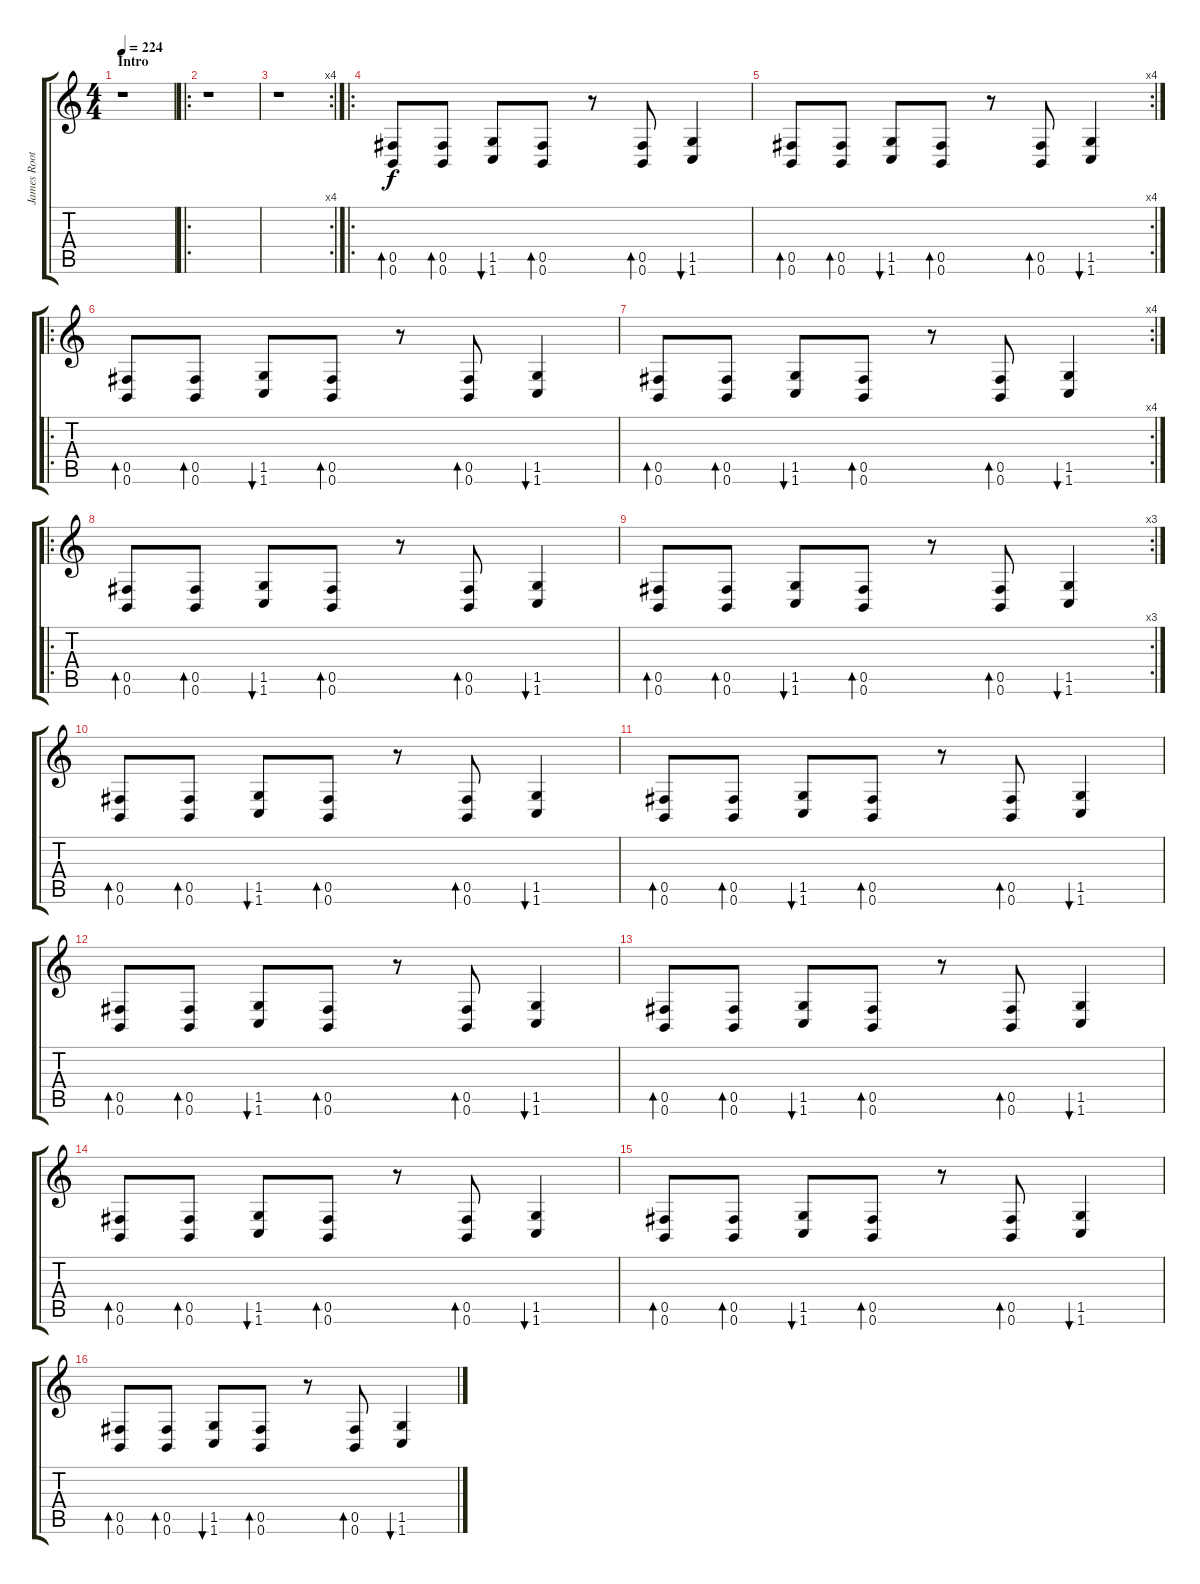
\track ("James Root" "James Root") {instrument overdrivenguitar}
\staff {score tabs}
\tuning (Db4 Ab3 E3 B2 Gb2 B1) {hide}
\ts (4 4)
\section ("" "Intro")
\tempo 224
\clef g2
\ks c
r.1{dy f instrument overdrivenguitar} |
\ro
r.1 |
\rc 4
r.1 |
\ro
(0.5 0.6).8{bd 60} (0.5 0.6).8{bd 60} (1.5 1.6).8{bu 60} (0.5 0.6).8{bd 60} r.8 (0.5 0.6).8{bd 60} (1.5 1.6).4{bu 60} |
\rc 4
(0.5 0.6).8{bd 60} (0.5 0.6).8{bd 60} (1.5 1.6).8{bu 60} (0.5 0.6).8{bd 60} r.8 (0.5 0.6).8{bd 60} (1.5 1.6).4{bu 60} |
\ro
(0.5 0.6).8{bd 60} (0.5 0.6).8{bd 60} (1.5 1.6).8{bu 60} (0.5 0.6).8{bd 60} r.8 (0.5 0.6).8{bd 60} (1.5 1.6).4{bu 60} |
\rc 4
(0.5 0.6).8{bd 60} (0.5 0.6).8{bd 60} (1.5 1.6).8{bu 60} (0.5 0.6).8{bd 60} r.8 (0.5 0.6).8{bd 60} (1.5 1.6).4{bu 60} |
\ro
(0.5 0.6).8{bd 60} (0.5 0.6).8{bd 60} (1.5 1.6).8{bu 60} (0.5 0.6).8{bd 60} r.8 (0.5 0.6).8{bd 60} (1.5 1.6).4{bu 60} |
\rc 3
(0.5 0.6).8{bd 60} (0.5 0.6).8{bd 60} (1.5 1.6).8{bu 60} (0.5 0.6).8{bd 60} r.8 (0.5 0.6).8{bd 60} (1.5 1.6).4{bu 60} |
(0.5 0.6).8{bd 60} (0.5 0.6).8{bd 60} (1.5 1.6).8{bu 60} (0.5 0.6).8{bd 60} r.8 (0.5 0.6).8{bd 60} (1.5 1.6).4{bu 60} |
(0.5 0.6).8{bd 60} (0.5 0.6).8{bd 60} (1.5 1.6).8{bu 60} (0.5 0.6).8{bd 60} r.8 (0.5 0.6).8{bd 60} (1.5 1.6).4{bu 60} |
(0.5 0.6).8{bd 60} (0.5 0.6).8{bd 60} (1.5 1.6).8{bu 60} (0.5 0.6).8{bd 60} r.8 (0.5 0.6).8{bd 60} (1.5 1.6).4{bu 60} |
(0.5 0.6).8{bd 60} (0.5 0.6).8{bd 60} (1.5 1.6).8{bu 60} (0.5 0.6).8{bd 60} r.8 (0.5 0.6).8{bd 60} (1.5 1.6).4{bu 60} |
(0.5 0.6).8{bd 60} (0.5 0.6).8{bd 60} (1.5 1.6).8{bu 60} (0.5 0.6).8{bd 60} r.8 (0.5 0.6).8{bd 60} (1.5 1.6).4{bu 60} |
(0.5 0.6).8{bd 60} (0.5 0.6).8{bd 60} (1.5 1.6).8{bu 60} (0.5 0.6).8{bd 60} r.8 (0.5 0.6).8{bd 60} (1.5 1.6).4{bu 60} |
(0.5 0.6).8{bd 60} (0.5 0.6).8{bd 60} (1.5 1.6).8{bu 60} (0.5 0.6).8{bd 60} r.8 (0.5 0.6).8{bd 60} (1.5 1.6).4{bu 60}
